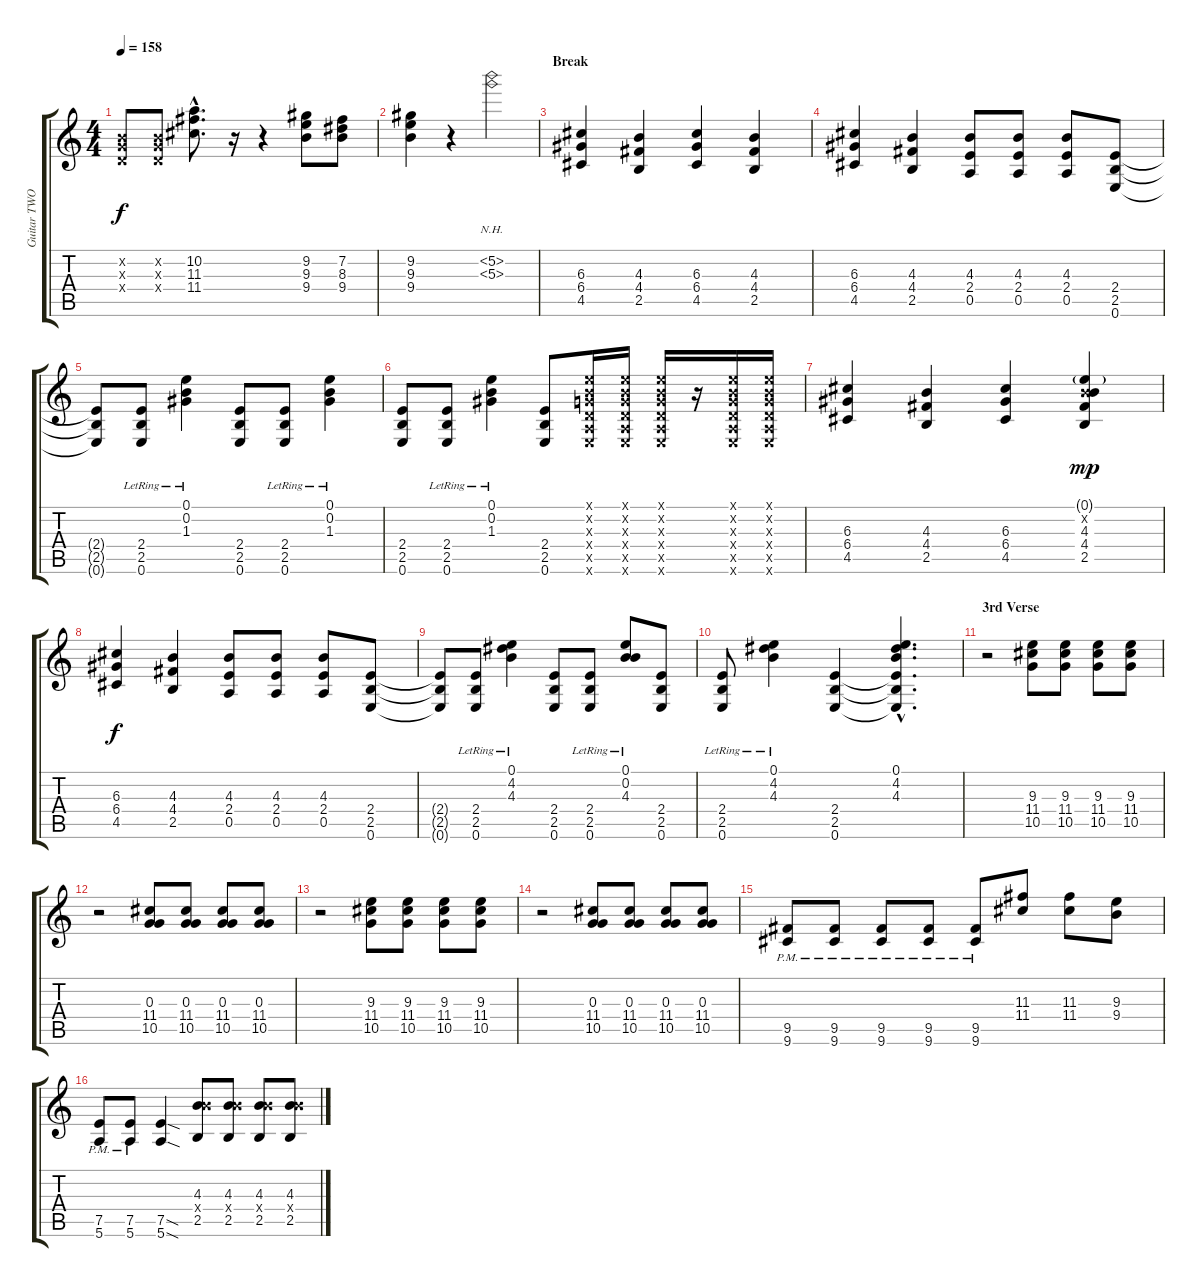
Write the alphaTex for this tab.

\track ("Guitar TWO" "Guitar TWO") {instrument distortionguitar}
\staff {score tabs}
\tuning (E4 B3 G3 D3 A2 E2) {hide}
\ts (4 4)
\tempo 158
\clef g2
\ks c
(0.2{x} 0.3{x} 0.4{x}).8{dy f instrument electricguitarclean} (0.2{x} 0.3{x} 0.4{x}).8 (10.2{hac} 11.3{hac} 11.4{hac}).8{d} r.16 r.4 (9.2 9.3 9.4).8 (7.2 8.3 9.4).8 |
(9.2 9.3 9.4).4 r.4 (5.2{nh} 5.3{nh}).2{instrument distortionguitar} |
\section ("" "Break")
(6.3 6.4 4.5).4 (4.3 4.4 2.5).4 (6.3 6.4 4.5).4 (4.3 4.4 2.5).4 |
(6.3 6.4 4.5).4 (4.3 4.4 2.5).4 (4.3 2.4 0.5).8 (4.3 2.4 0.5).8 (4.3 2.4 0.5).8 (2.4 2.5 0.6).8 |
(2.4{t} 2.5{t} 0.6{t}).8 (2.4{lr} 2.5{lr} 0.6{lr}).8 (0.1{lr} 0.2{lr} 1.3{lr}).4 (2.4 2.5 0.6).8 (2.4{lr} 2.5{lr} 0.6{lr}).8 (0.1{lr} 0.2{lr} 1.3{lr}).4 |
(2.4 2.5 0.6).8 (2.4{lr} 2.5{lr} 0.6{lr}).8 (0.1{lr} 0.2{lr} 1.3{lr}).4 (2.4 2.5 0.6).8 (0.1{x} 0.2{x} 0.3{x} 0.4{x} 0.5{x} 0.6{x}).16 (0.1{x} 0.2{x} 0.3{x} 0.4{x} 0.5{x} 0.6{x}).16 (0.1{x} 0.2{x} 0.3{x} 0.4{x} 0.5{x} 0.6{x}).16 r.16 (0.1{x} 0.2{x} 0.3{x} 0.4{x} 0.5{x} 0.6{x}).16 (0.1{x} 0.2{x} 0.3{x} 0.4{x} 0.5{x} 0.6{x}).16 |
(6.3 6.4 4.5).4 (4.3 4.4 2.5).4 (6.3 6.4 4.5).4 (0.1{g} 0.2{x} 4.3 4.4 2.5).4{dy mp} |
(6.3 6.4 4.5).4{dy f} (4.3 4.4 2.5).4 (4.3 2.4 0.5).8 (4.3 2.4 0.5).8 (4.3 2.4 0.5).8 (2.4 2.5 0.6).8 |
(2.4{t} 2.5{t} 0.6{t}).8 (2.4{lr} 2.5{lr} 0.6{lr}).8 (0.1{lr} 4.2{lr} 4.3{lr}).4 (2.4 2.5 0.6).8 (2.4{lr} 2.5{lr} 0.6{lr}).8 (0.1{lr} 0.2{lr} 4.3{lr}).8 (2.4 2.5 0.6).8 |
(2.4{lr} 2.5{lr} 0.6{lr}).8 (0.1{lr} 4.2{lr} 4.3{lr}).4 (2.4 2.5 0.6).4 (0.1{hac} 4.2{hac} 4.3{hac} 2.4{hac t} 2.5{hac t} 0.6{hac t}).4{d} |
\section ("" "3rd Verse")
r.2{balance 13} (9.3 11.4 10.5).8 (9.3 11.4 10.5).8 (9.3 11.4 10.5).8 (9.3 11.4 10.5).8 |
r.2 (0.3 11.4 10.5).8 (0.3 11.4 10.5).8 (0.3 11.4 10.5).8 (0.3 11.4 10.5).8 |
r.2 (9.3 11.4 10.5).8 (9.3 11.4 10.5).8 (9.3 11.4 10.5).8 (9.3 11.4 10.5).8 |
r.2 (0.3 11.4 10.5).8 (0.3 11.4 10.5).8 (0.3 11.4 10.5).8 (0.3 11.4 10.5).8 |
(9.5{pm} 9.6{pm}).8{balance 16} (9.5{pm} 9.6{pm}).8 (9.5{pm} 9.6{pm}).8 (9.5{pm} 9.6{pm}).8 (9.5{pm} 9.6{pm}).8 (11.3 11.4).8 (11.3 11.4).8 (9.3 9.4).8 |
(7.5{pm} 5.6{pm}).8 (7.5{pm} 5.6{pm}).8 (7.5{sod} 5.6{sod}).4 (4.3 9.4{x} 2.5).8 (4.3 9.4{x} 2.5).8 (4.3 9.4{x} 2.5).8 (4.3 9.4{x} 2.5).8
